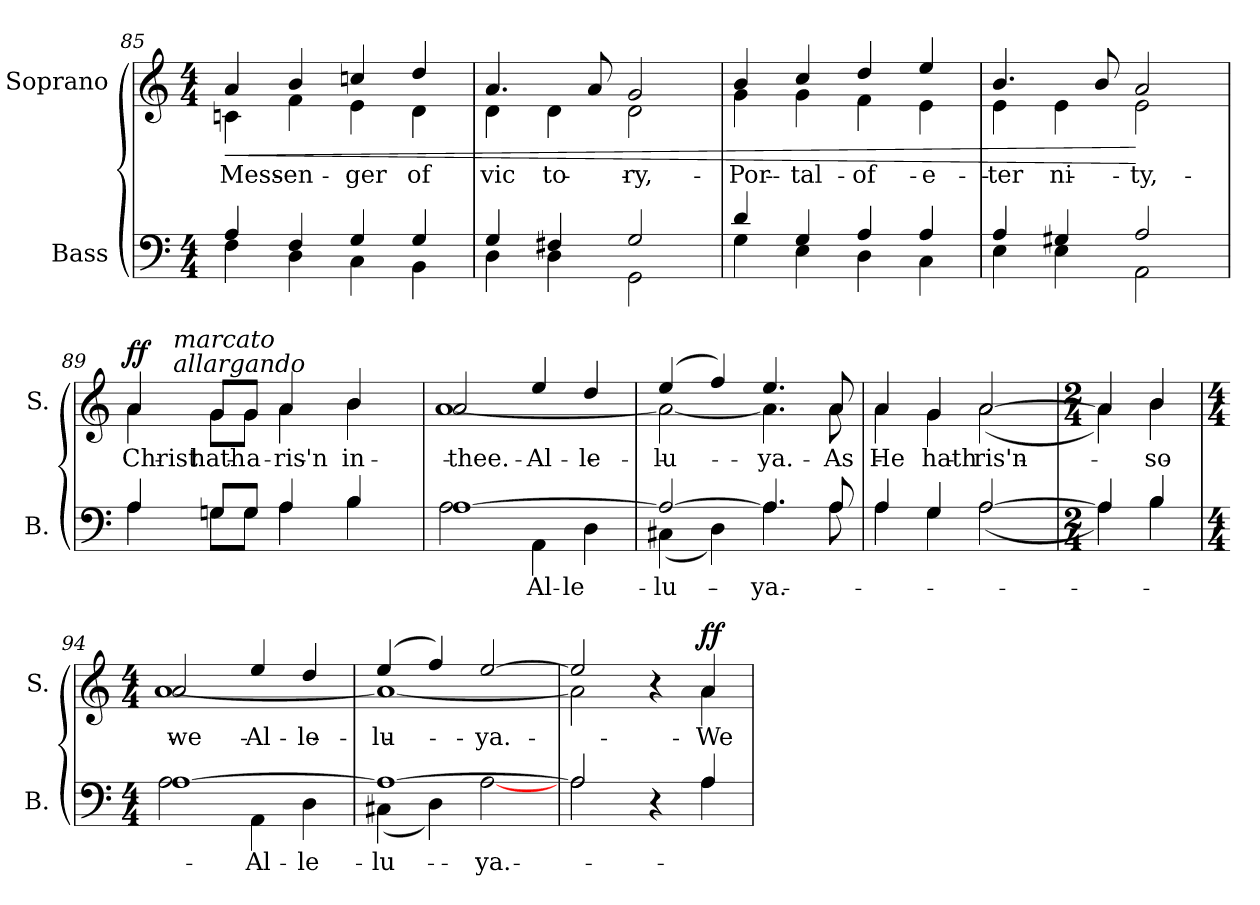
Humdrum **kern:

**kern	**text	**kern	**text	**dynam
*part2	*part2	*part1	*part1	*part1
*staff2	*staff2	*staff1	*staff1	*staff1
*I"Bass	*	*I"Soprano	*	*
*I'B.	*	*I'S.	*	*
*clefF4	*	*clefG2	*	*
*k[]	*	*k[]	*	*
*C:	*	*C:	*	*
*M4/4	*	*M4/4	*	*
=85	=85	=85	=85	=85
*^	*	*	*	*
!	!	!	!	!	!LO:HP:b
*	*	*	*^	*	*
!	!	!	!	!	!LO:LY:b:color=#000000	!
4Ai/	4Fi\	.	4ai/	4cni\	Mess-	<
!	!	!	!	!	!LO:LY:b:color=#000000	!
4Fi/	4Di\	.	4bi/	4fi\	-en-	.
!	!	!	!	!	!LO:LY:b:color=#000000	!
4Gi/	4Ci\	.	4ccni/	4ei\	-ger	.
!	!	!	!	!	!LO:LY:b:color=#000000	!
4Gi/	4BBi\	.	4ddi/	4di\	of	.
=86	=86	=86	=86	=86	=86	=86
!	!	!	!	!	!LO:LY:b:color=#000000	!
4Gi/	4Di\	.	4.ai/	4di\	vic-	.
!	!	!	!	!	!LO:LY:b:color=#000000	!
4F#Xi/	4Di\	.	.	4di\	-to-	.
.	.	.	8ai/	.	.	.
!	!	!	!	!	!LO:LY:b:color=#000000	!
2Gi/	2GGi\	.	2gi/	2di\	-ry,	.
=87	=87	=87	=87	=87	=87	=87
!	!	!	!	!	!LO:LY:b:color=#000000	!
4di/	4Gi\	.	4bi/	4gi\	Por-	.
!	!	!	!	!	!LO:LY:b:color=#000000	!
4Gi/	4Ei\	.	4cci/	4gi\	-tal	.
!	!	!	!	!	!LO:LY:b:color=#000000	!
4Ai/	4Di\	.	4ddi/	4fi\	of	.
!	!	!	!	!	!LO:LY:b:color=#000000	!
4Ai/	4Ci\	.	4eei/	4ei\	e-	.
=88	=88	=88	=88	=88	=88	=88
!	!	!	!	!	!LO:LY:b:color=#000000	!
4Ai/	4Ei\	.	4.bi/	4ei\	-ter-	.
!	!	!	!	!	!LO:LY:b:color=#000000	!
4G#Xi/	4Ei\	.	.	4ei\	-ni-	.
.	.	.	8bi/	.	.	.
!	!	!	!	!	!LO:LY:b:color=#000000	!
2Ai/	2AAi\	.	2ai/	2ei\	-ty,	[
*	*	*	*v	*v	*	*
!!LO:LB:g=z
=89	=89	=89	=89	=89	=89
*	*	*	*^	*	*
!	!	!	!	!	!LO:LY:b:color=#000000	!
*	*	*	*	*^	*	*
4Ai/	4Ai\	.	4ai/	4ai\	16ryy	Christ	ff
.	.	.	.	.	32ryy	.	.
.	.	.	.	.	128..ryy	.	.
!	!	!	!	!	!LO:TX:a:i:t=allargando	!	!
!	!	!	!	!	!LO:TX:i:t=marcato	!	!
.	.	.	.	.	2ryy	.	.
!	!	!	!	!	!	!LO:LY:b:color=#000000	!
8Gi/L	8Gni\L	.	8gi/L	8gi\L	.	hath	.
!	!	!	!	!	!	!LO:LY:b:color=#000000	!
8Gi/J	8Gi\J	.	8gi/J	8gi\J	.	a-	.
!	!	!	!	!	!	!LO:LY:b:color=#000000	!
4Ai/	4Ai\	.	4ai/	4ai\	.	-ris'n	.
.	.	.	.	.	4ryy	.	.
!	!	!	!	!	!	!LO:LY:b:color=#000000	!
4Bi/	4Bi\	.	4bi/	4bi\	.	in	.
.	.	.	.	.	8ryy	.	.
.	.	.	.	.	64ryy	.	.
.	.	.	.	.	512ryy	.	.
*	*	*	*	*v	*v	*	*
=90	=90	=90	=90	=90	=90	=90
*	*	*	*	*^	*	*
!	!	!	!	!	!	!LO:LY:b:color=#000000	!
*	*	*	*	*v	*v	*	*
[1Ai	2Ai\	.	2ai/	[1ai	thee.	.
!	!	!LO:LY:b:color=#000000	!	!	!	!
!	!	!	!	!	!LO:LY:a:color=#000000	!
.	4AAi\	Al-	4eei/	.	Al-	.
!	!	!LO:LY:b:color=#000000	!	!	!	!
!	!	!	!	!	!LO:LY:a:color=#000000	!
.	4Di\	-le-	4ddi/	.	-le-	.
=91	=91	=91	=91	=91	=91	=91
!	!	!LO:LY:b:color=#000000	!	!	!	!
!	!	!	!	!	!LO:LY:a:color=#000000	!
2Ai/_	(4C#Xi\	-lu-	(4eei/	2ai\_	-lu-	.
.	4Di\)	.	4ffi/)	.	.	.
!	!	!LO:LY:b:color=#000000	!	!	!	!
!	!	!	!	!	!LO:LY:a:color=#000000	!
4.Ai/]	4.Ai\	-ya.	4.eei/	4.ai\]	-ya.	.
!	!	!	!	!	!LO:LY:b:color=#000000	!
8Ai/	8Ai\	.	8ai/	8ai\	As	.
=92	=92	=92	=92	=92	=92	=92
!	!	!	!	!	!LO:LY:b:color=#000000	!
4Ai/	4Ai\	.	4ai/	4ai\	He	.
!	!	!	!	!	!LO:LY:b:color=#000000	!
4Gi/	4Gi\	.	4gi/	4gi\	hath	.
!	!	!	!	!	!LO:LY:b:color=#000000	!
[2Ai/	(2Ai\	.	[2ai/	(2ai\	ris'n	.
=93	=93	=93	=93	=93	=93	=93
*M2/4	*	*	*M2/4	*	*	*
4Ai/]	4Ai\)	.	4ai/]	4ai\)	.	.
!	!	!	!	!	!LO:LY:b:color=#000000	!
4Bi/	4Bi\	.	4bi/	4bi\	so	.
=94	=94	=94	=94	=94	=94	=94
*M4/4	*	*	*M4/4	*	*	*
!	!	!	!	!	!LO:LY:b:color=#000000	!
[1Ai	2Ai\	.	2ai/	[1ai	we	.
!	!	!LO:LY:b:color=#000000	!	!	!	!
!	!	!	!	!	!LO:LY:a:color=#000000	!
.	4AAi\	Al-	4eei/	.	Al-	.
!	!	!LO:LY:b:color=#000000	!	!	!	!
!	!	!	!	!	!LO:LY:a:color=#000000	!
.	4Di\	-le-	4ddi/	.	-le-	.
!!LO:LB:g=z	!!
=95	=95	=95	=95	=95	=95	=95
!	!	!LO:LY:b:color=#000000	!	!	!	!
!	!	!	!	!	!LO:LY:a:color=#000000	!
1Ai_	(4C#Xi\	-lu-	(4eei/	1ai_	-lu-	.
.	4Di\)	.	4ffi/)	.	.	.
!	!	!LO:LY:b:color=#000000	!	!	!	!
!	!	!	!	!	!LO:LY:a:color=#000000	!
.	[2Ai\	-ya.	[2eei/	.	-ya.	.
=96	=96	=96	=96	=96	=96	=96
2Ai/]	2Ai\	.	2eei/]	2ai\]	.	.
4ryy	4r	.	4r	4ryy	.	.
!	!	!	!	!	!LO:LY:b:color=#000000	!
4Ai/	4Ai\	.	4ai/	4ai\	We	ff
*v	*v	*	*	*	*	*
*	*	*v	*v	*	*
=	=	=	=	=
*-	*-	*-	*-	*-
